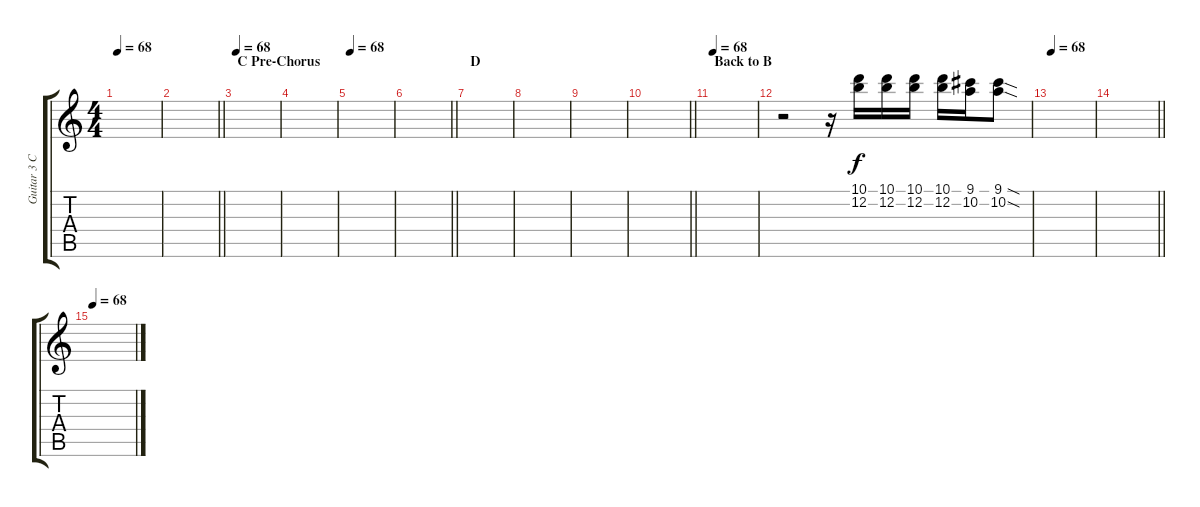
\track ("Guitar 3 CLEAN" "Guitar 3 C") {instrument electricguitarclean bank 255}
\staff {score tabs}
\tuning (E4 B3 G3 D3 A2 E2) {hide}
\ts (4 4)
\tempo 68
\clef g2
\ks c
|
\barLineRight lightlight
|
\section ("" "C Pre-Chorus")
\tempo 68
|
|
\tempo 68
|
\barLineRight lightlight
|
\section ("" "D")
|
|
|
\barLineRight lightlight
|
\section ("" "Back to B")
\tempo 68
|
r.2 r.16 (10.1 12.2).16 (10.1 12.2).16 (10.1 12.2).16 (10.1 12.2).16 (9.1 10.2).16 (9.1{sod} 10.2{sod}).8 |
\tempo 68
|
\barLineRight lightlight
|
\tempo 68
